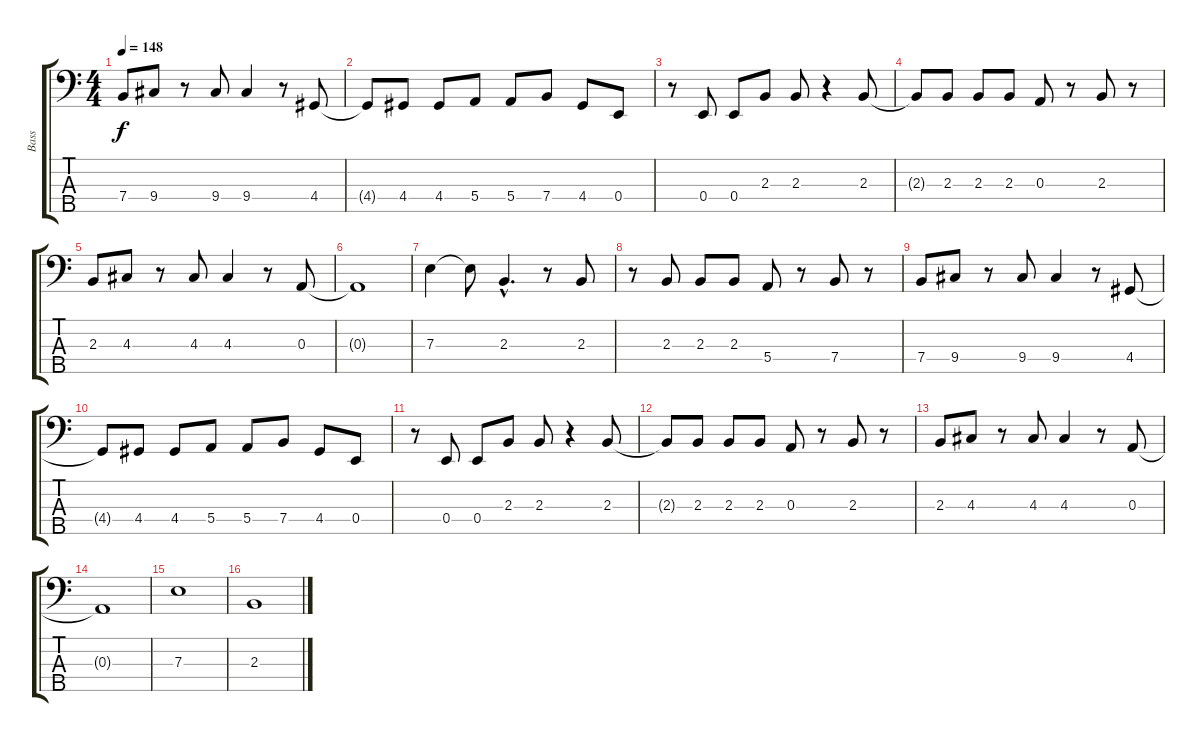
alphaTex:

\track ("Bass" "Bass") {instrument electricbassfinger}
\staff {score tabs}
\tuning (G2 D2 A1 E1 B0) {hide}
\ts (4 4)
\tempo 148
\clef f4
\ks c
7.4.8{dy f} 9.4.8 r.8 9.4.8 9.4.4 r.8 4.4.8 |
4.4{t}.8 4.4.8 4.4.8 5.4.8 5.4.8 7.4.8 4.4.8 0.4.8 |
r.8 0.4.8 0.4.8 2.3.8 2.3.8 r.4 2.3.8 |
2.3{t}.8 2.3.8 2.3.8 2.3.8 0.3.8 r.8 2.3.8 r.8 |
2.3.8 4.3.8 r.8 4.3.8 4.3.4 r.8 0.3.8 |
0.3{t}.1 |
7.3.4 7.3{t}.8 2.3{hac}.4{d} r.8 2.3.8 |
r.8 2.3.8 2.3.8 2.3.8 5.4.8 r.8 7.4.8 r.8 |
7.4.8 9.4.8 r.8 9.4.8 9.4.4 r.8 4.4.8 |
4.4{t}.8 4.4.8 4.4.8 5.4.8 5.4.8 7.4.8 4.4.8 0.4.8 |
r.8 0.4.8 0.4.8 2.3.8 2.3.8 r.4 2.3.8 |
2.3{t}.8 2.3.8 2.3.8 2.3.8 0.3.8 r.8 2.3.8 r.8 |
2.3.8 4.3.8 r.8 4.3.8 4.3.4 r.8 0.3.8 |
0.3{t}.1 |
7.3.1 |
2.3.1
